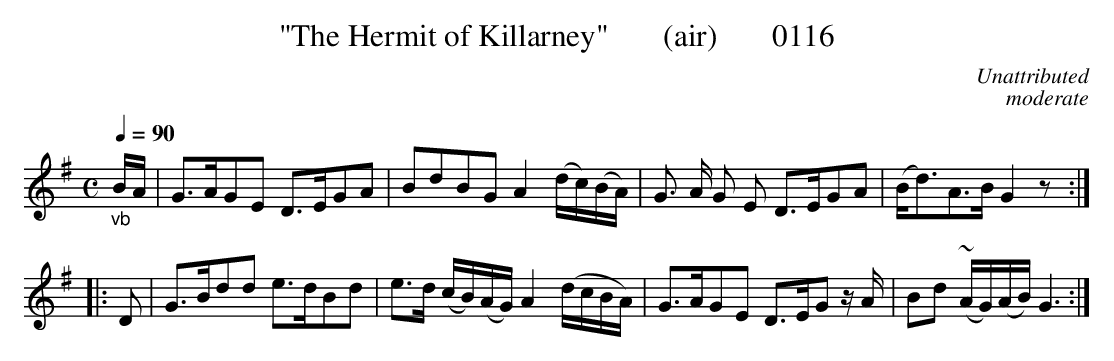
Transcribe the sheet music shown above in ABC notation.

X:1
T:"The Hermit of Killarney"       (air)       0116
C:Unattributed
C:moderate
Q:1/4=90
M:C
L:1/8
K:G
"_vb"B/2A/2|G3/2A/2GE D3/2E/2GA|BdBG A2(d/2c/2)(B/2A/2)|G3/2 A/2 G E D3/2E/2GA|(B/2d3/2)A3/2B/2 G2z:|
|:D|G3/2B/2dd e3/2d/2Bd|e3/2d/2 (c/2B/2)(A/2G/2) A2(d/2c/2B/2A/2)|G3/2A/2GE D3/2E/2G z/2A/2|Bd ~(A/2G/2)(A/2B/2) G3:|
